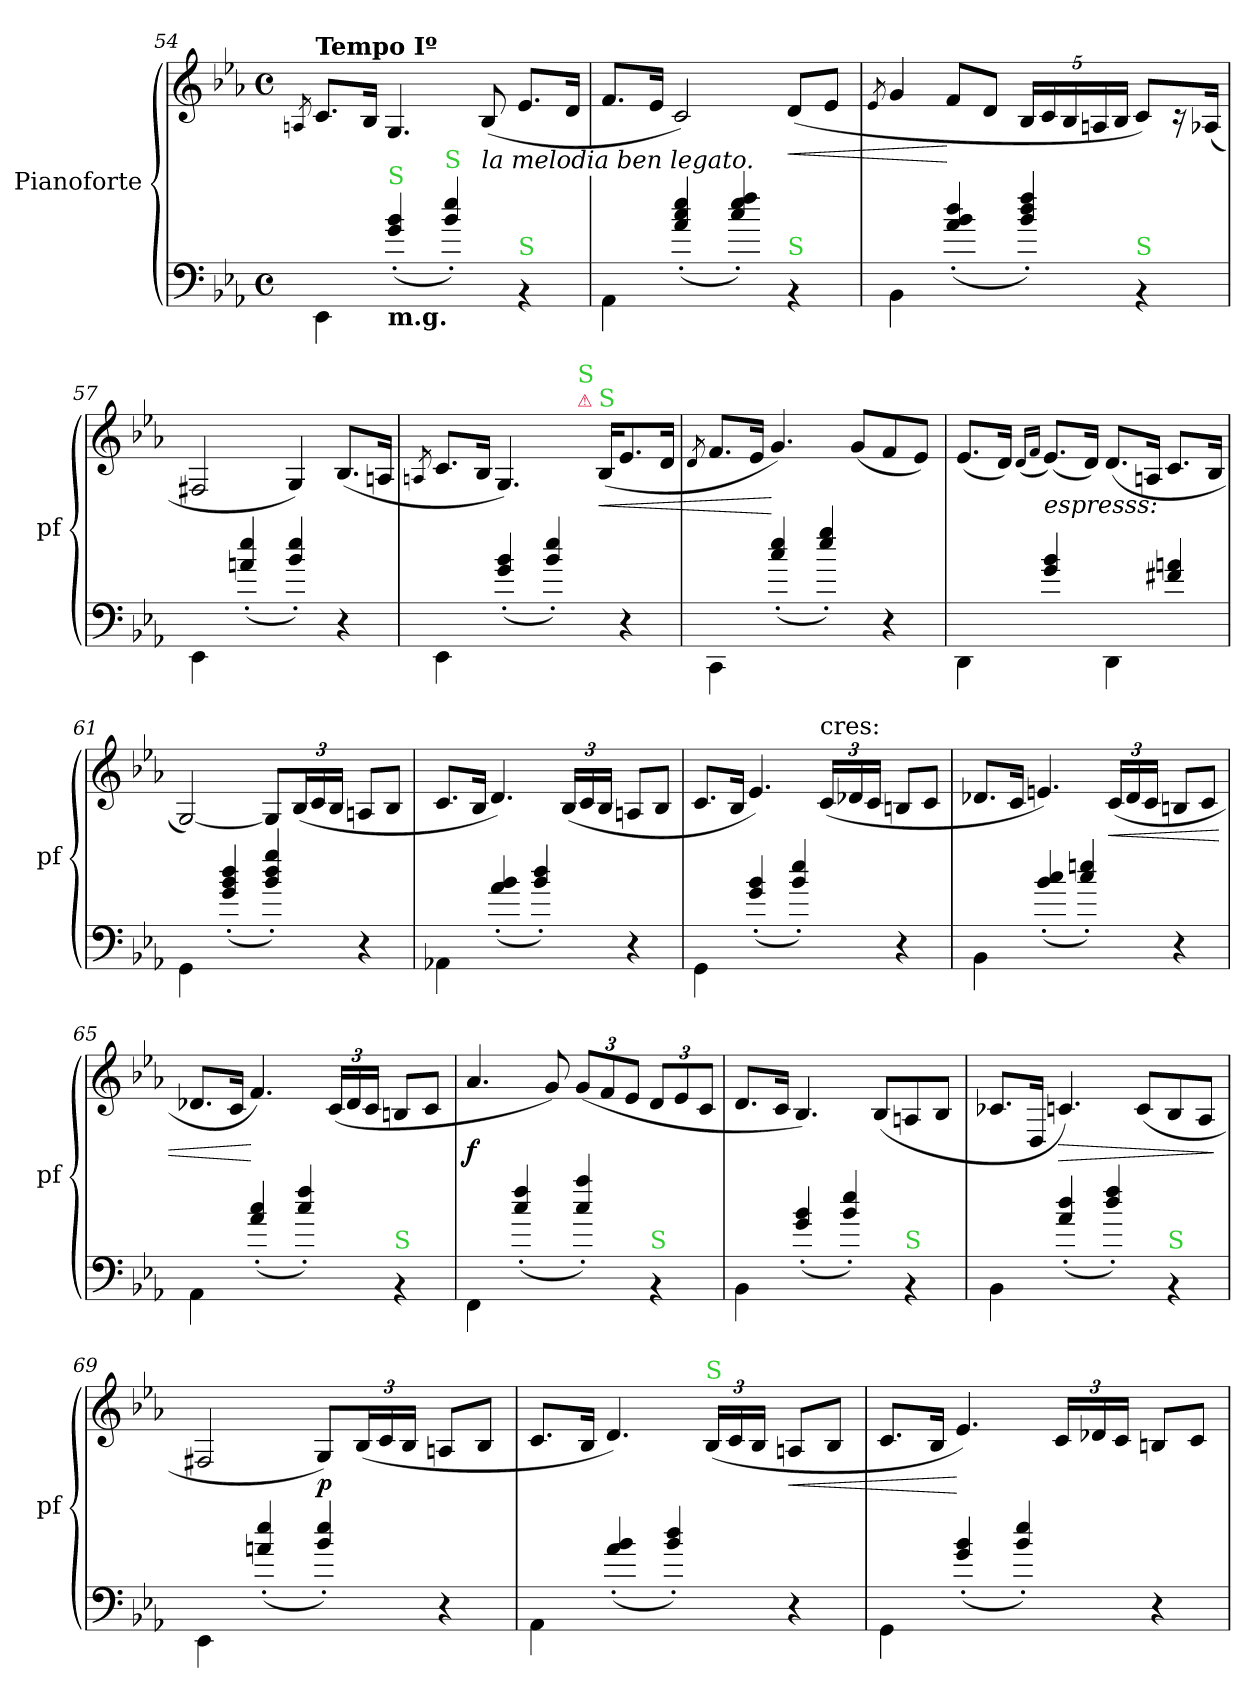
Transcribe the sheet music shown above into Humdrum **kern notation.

**kern	**kern	**dynam
*part2	*part1	*part1
*staff2	*staff1	*staff1
*I"Pianoforte	*I"Pianoforte	*
*I'pf	*I'pf	*
*clefF4	*clefG2	*
*k[b-e-a-]	*k[b-e-a-]	*
*E-:	*E-:	*
*M4/4	*M4/4	*
*met(c)	*met(c)	*
=54	=54	=54
.	8qAn/	.
!	!LO:TX:a:B:t=Tempo Iº	!
4EE-\	8.c/L	.
.	16B-/Jk	.
!LO:TX:b:B:t=m.g.	!	!
!LO:TX:a:color=limegreen:t=S	!	!
(<4g'/ 4b-'/	4.G/	.
!LO:TX:a:color=limegreen:t=S	!	!
4b-'/ 4ee-'/)	.	.
!	!LO:TX:b:i:t=la melodia ben legato.	!
.	(>8B-/	.
!LO:TX:a:color=limegreen:t=S	!	!
4rBB	8.e-/L	.
.	16d/Jk	.
=55	=55	=55
4AA-\	8.f/L	.
.	16e-/Jk	.
(>4a-'>/ 4cc'>/ 4ee-'>/	2c/)	.
4cc'>/ 4ee-'>/ 4ff'>/)	.	.
!LO:TX:a:color=limegreen:t=S	!	!
!	!	!LO:HP:b
4rBB	(8d/L	<
.	8e-/J	.
=56	=56	=56
.	8qe-/	.
4BB-\	4g/	.
(>4a-'>/ 4b-'>/ 4dd'>/	8f/L	[
.	8d/J	.
4b-'>/ 4dd'>/ 4ff'>/)	20B-/LL	.
.	20c/	.
.	20B-/	.
.	20An/	.
.	20B-/JJ	.
!LO:TX:a:color=limegreen:t=S	!	!
4rBB	8c/L)	.
.	16r	.
.	(16A-X/Jk	.
=57	=57	=57
4EE-\	2F#X/	.
(>4an'>/ 4ee-'>/	.	.
4b-'>/ 4ee-'>/)	4G/)	.
4r	(8.B-/L	.
.	16An/Jk	.
=58	=58	=58
.	8qAn/	.
4EE-\	8.c/L	.
.	16B-/Jk	.
(>4g'>/ 4b-'>/	4.G/)	.
4b-'>/ 4ee-'>/)	.	.
!	!LO:TX:a:color=crimson:t=⚠	!
!	!LO:TX:a:color=limegreen:t=S	!
.	16ryy	.
!	!LO:TX:a:color=limegreen:t=S	!
!	!	!LO:HP:b
.	(>16B-/KL	<
4r	8.e-/	.
.	16d/Jk	.
=59	=59	=59
.	8qd/	.
4CC\	8.f/L	.
.	16e-/Jk	.
(>4cc'>/ 4ee-'>/	4.g/)	[
4ee-'>/ 4gg'>/)	.	.
.	(>8g/L	.
4r	8f/	.
.	8e-/J)	.
=60	=60	=60
4DD\	(8.e-/L	.
.	16d/Jk)	.
.	(<16qqd/LL	.
.	16qqf/JJ	.
!	!LO:TX:b:i:t=espresss&colon;	!
4g/ 4b-/	(>8.e-/L)	.
.	16d/Jk)	.
4DD\	(8.d/L	.
.	16An/Jk	.
4f#X/ 4an/	8.c/L	.
.	16B-/Jk	.
=61	=61	=61
4GG\	[2G/)	.
(>4g'>/ 4b-'>/ 4dd'>/	.	.
4b-'>/ 4dd'>/ 4gg'>/)	8G/L]	.
.	(>24B-/L	.
.	24c/	.
.	24B-/JJ	.
4r	8An/L	.
.	8B-/J	.
=62	=62	=62
4AA-X\	8.c/L	.
.	16B-/Jk	.
(>4a-'>/ 4b-'>/	4.d/)	.
4b-'>/ 4dd'>/)	.	.
.	(>24B-/LL	.
.	24c/	.
.	24B-/JJ	.
4r	8An/L	.
.	8B-/J	.
=63	=63	=63
4GG\	8.c/L	.
.	16B-/Jk	.
(>4g'>/ 4b-'>/	4.e-/)	.
4b-'>/ 4ee-'>/)	.	.
!	!LO:TX:t=cres&colon;	!
.	(>24c/LL	.
.	24d-X/	.
.	24c/JJ	.
4r	8Bn/L	.
.	8c/J	.
=64	=64	=64
4BB-\	8.d-X/L	.
.	16c/Jk	.
(>4b-'>/ 4cc'>/	4.en/)	.
4cc'>/ 4een'>/)	.	.
!	!	!LO:HP:b
.	(>24c/LL	<
.	24d-/	.
.	24c/JJ	.
4r	8Bn/L	.
.	8c/J	.
=65	=65	=65
4AA-\	8.d-X/L	.
.	16c/Jk	.
(>4a-'>/ 4cc'>/	4.f/)	[
4cc'>/ 4ff'>/)	.	.
.	(>24c/LL	.
.	24d-/	.
.	24c/JJ	.
!LO:TX:a:color=limegreen:t=S	!	!
4rBB	8Bn/L	.
.	8c/J	.
=66	=66	=66
4FF\	4.a-/	f
(>4cc'>/ 4ff'>/	.	.
.	8g/)	.
4cc'>/ 4aa-'>/)	(>12g/L	.
.	12f/	.
.	12e-/J	.
!LO:TX:a:color=limegreen:t=S	!	!
4rBB	12d/L	.
.	12e-/	.
.	12c/J	.
=67	=67	=67
4BB-\	8.d/L	.
.	16c/Jk	.
(>4g'>/ 4b-'>/	4.B-/)	.
4b-'>/ 4ee-'>/)	.	.
.	(>8B-/L	.
!LO:TX:a:color=limegreen:t=S	!	!
4rBB	8An/	.
.	8B-/J	.
=68	=68	=68
4BB-\	8.c-X/L	.
.	16D/Jk	.
!	!	!LO:HP:b
(>4a-'>/ 4dd'>/	4.cn/)	>
4dd'>/ 4ff'>/)	.	.
.	(>8c/L	.
!LO:TX:a:color=limegreen:t=S	!	!
4rBB	8B-/	.
.	8A-/J	.
.	.	]
=69	=69	=69
4EE-\	2F#X/	.
(>4an'>/ 4ee-'>/	.	.
4b-'>/ 4ee-'>/)	8G/L)	p
.	(>24B-/L	.
.	24c/	.
.	24B-/JJ	.
4r	8An/L	.
.	8B-/J	.
=70	=70	=70
4AA-\	8.c/L	.
.	16B-/Jk	.
(>4a-'>/ 4b-'>/	4.d/)	.
4b-'>/ 4dd'>/)	.	.
!	!LO:TX:a:color=limegreen:t=S	!
.	(>24B-/LL	.
.	24c/	.
.	24B-/JJ	.
!	!	!LO:HP:b
4r	8An/L	<
.	8B-/J	.
=71	=71	=71
4GG\	8.c/L	.
.	16B-/Jk	.
(>4g'>/ 4b-'>/	4.e-/)	[
4b-'>/ 4ee-'>/)	.	.
.	24c/LL	.
.	24d-X/	.
.	24c/JJ	.
4r	8Bn/L	.
.	8c/J	.
=	=	=
*-	*-	*-
